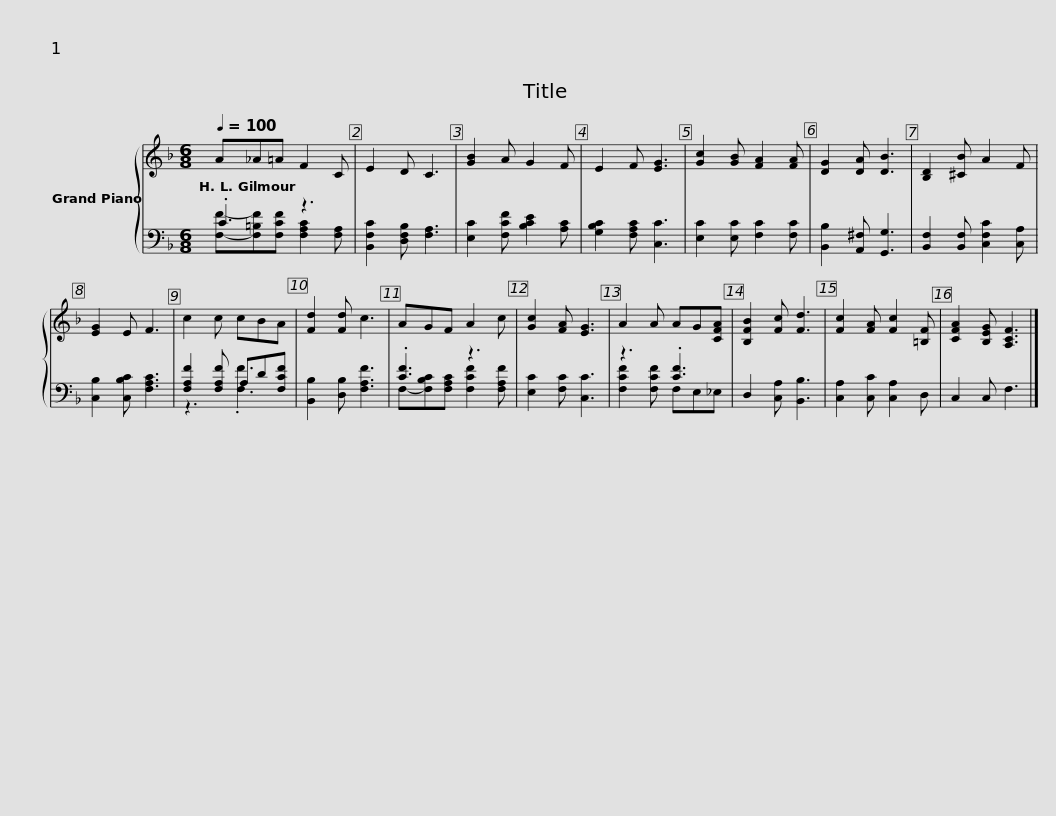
X:1
%%score { 1 | ( 2 3 ) }
L:1/8
Q:1/4=100
M:6/8
I:linebreak $
K:F
V:1 treble
V:2 bass
V:3 bass
V:1
 A_A=A F2 C | E2 D C3 | [GB]2 A G2 F | E2 F [EG]3 | [Gc]2 [GB] [FA]2 [FA] | %5
 [DG]2 [DA] [DB]3 | [B,D]2 [^CB] A2 F |$ [EG]2 E F3 | c2 c cBA | [Fd]2 [Fd] c3 | %10
 AGF A2 c | [Gc]2 [FA] [EG]3 | A2 A AG[CFA] | [B,FB]2 [Fc] [Fd]3 |$ [Fc]2 [FA] [Fc]2 [=B,F] | %15
 [CFA]2 [B,EG] [A,CF]3 |] %16
V:2
 .C3 z3 | [B,,F,C]2 [D,F,B,] [F,A,]3 | [E,C]2 [F,CF] [B,CE]2 [A,C] | [G,B,C]2 [F,A,C] [C,C]3 | [E,C]2 [E,C] [F,C]2 [F,C] | %5
 [B,,B,]2 [A,,^F,] [G,,G,]3 | [B,,F,]2 [B,,F,] [C,F,C]2 [C,A,] |$ [C,B,]2 [C,B,C] [F,A,C]3 | [F,A,F]2 [F,A,F] A,D[F,CF] | [B,,B,]2 [D,B,] [F,A,F]3 | %10
 .[CF]3 z3 | [E,C]2 [F,C] [C,C]3 | z3 .[CF]3 | D,2 [C,A,] [B,,B,]3 |$ [C,A,]2 [C,C] [C,A,]2 D, | %15
 C,2 C, F,3 |] %16
V:3
 [F,F]-[F,=B,F][F,CF] [F,A,C]2 [F,A,] | x6 | x6 | x6 | x6 | %5
 x6 | x6 |$ x6 | z3 .[F,F]3 | x6 | %10
 F,-[F,B,C][F,A,C] [F,CF]2 [F,A,F] | x6 | [F,CF]2 [F,CF] F,E,_E, | x6 |$ x6 | %15
 x6 |] %16
